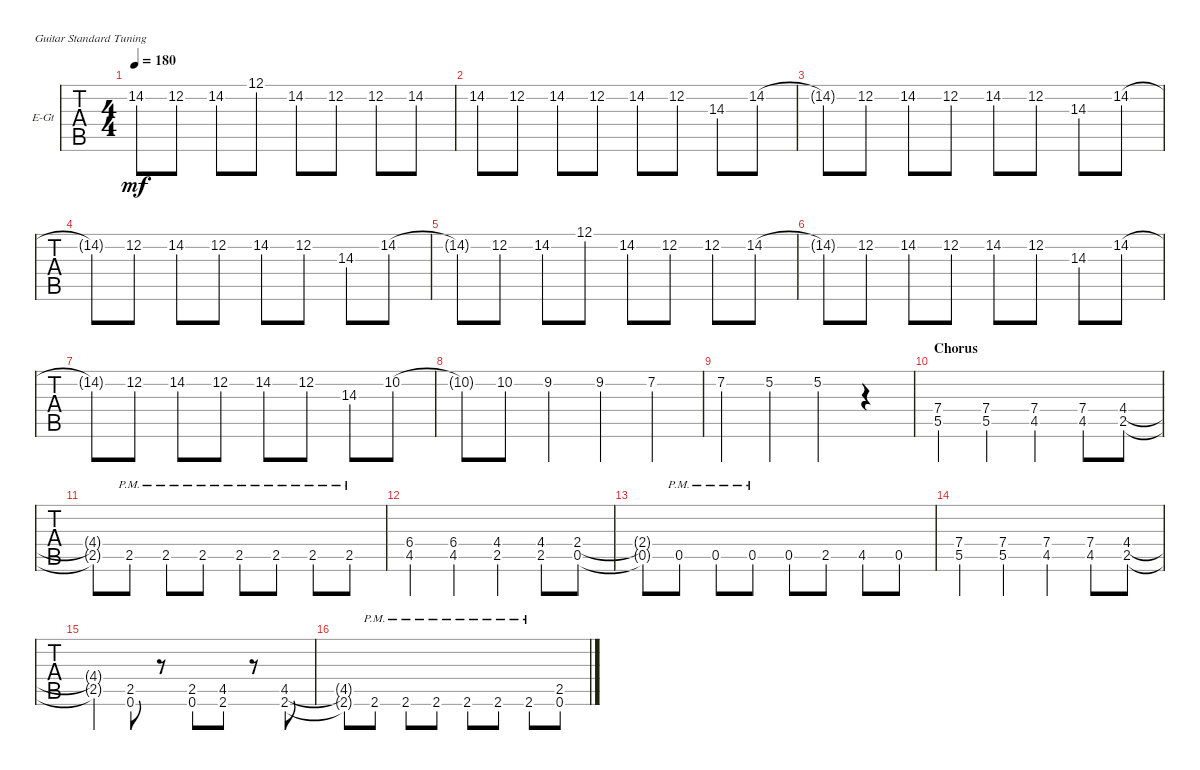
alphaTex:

\defaultSystemsLayout 4
\bracketExtendMode groupsimilarinstruments
\firstSystemTrackNameOrientation horizontal
\otherSystemsTrackNameOrientation horizontal
\track ("Cole Train" "E-Gt") {instrument distortionguitar}
\staff {tabs}
\tuning (E4 B3 G3 D3 A2 E2)
\ts (4 4)
\tempo 180
\clef g2
\scale
0.25
\ks c
14.2{t}.8{dy mf} 12.2.8 14.2.8 12.1.8 14.2.8 12.2.8 12.2.8 14.2.8 |
\scale
0.25 14.2.8 12.2.8 14.2.8 12.2.8 14.2.8 12.2.8 14.3.8 14.2.8 |
\scale
0.25 14.2{t}.8 12.2.8 14.2.8 12.2.8 14.2.8 12.2.8 14.3.8 14.2.8 |
\scale
0.25 14.2{t}.8 12.2.8 14.2.8 12.2.8 14.2.8 12.2.8 14.3.8 14.2.8 |
\scale
0.25 14.2{t}.8 12.2.8 14.2.8 12.1.8 14.2.8 12.2.8 12.2.8 14.2.8 |
\scale
0.198718 14.2{t}.8 12.2.8 14.2.8 12.2.8 14.2.8 12.2.8 14.3.8 14.2.8 |
\scale
0.198718 14.2{t}.8 12.2.8 14.2.8 12.2.8 14.2.8 12.2.8 14.3.8 10.2.8 |
\scale
0.198718 10.2{t}.8 10.2.8 9.2.4 9.2.4 7.2.4 |
\scale
0.403846 7.2.4 5.2.4 5.2.4 r.4 |
\section ("" "Chorus")
\scale
0.386139 (5.5 7.4).4 (5.5 7.4).4 (4.5 7.4).4 (4.5 7.4).8 (2.5 4.4).8 |
\scale
0.20462 (2.5{t} 4.4{t}).8 2.5{pm}.8 2.5{pm}.8 2.5{pm}.8 2.5{pm}.8 2.5{pm}.8 2.5{pm}.8 2.5{pm}.8 |
\scale
0.20462 (4.5 6.4).4 (4.5 6.4).4 (2.5 4.4).4 (2.5 4.4).8 (0.5 2.4).8 |
\scale
0.20462 (0.5{t} 2.4{t}).8 0.5{pm}.8 0.5{pm}.8 0.5{pm}.8 0.5.8 2.5.8 4.5.8 0.5.8 |
\scale
0.25 (5.5 7.4).4 (5.5 7.4).4 (4.5 7.4).4 (4.5 7.4).8 (2.5 4.4).8 |
\scale
0.25 (2.5{t} 4.4{t}).4 (0.6 2.5).8 r.8 (0.6 2.5).8 (2.6 4.5).8 r.8 (2.6 4.5).8 |
\scale
0.25 (2.6{t} 4.5{t}).8 2.6{pm}.8 2.6{pm}.8 2.6{pm}.8 2.6{pm}.8 2.6{pm}.8 2.6{pm}.8 (0.6 2.5).8
